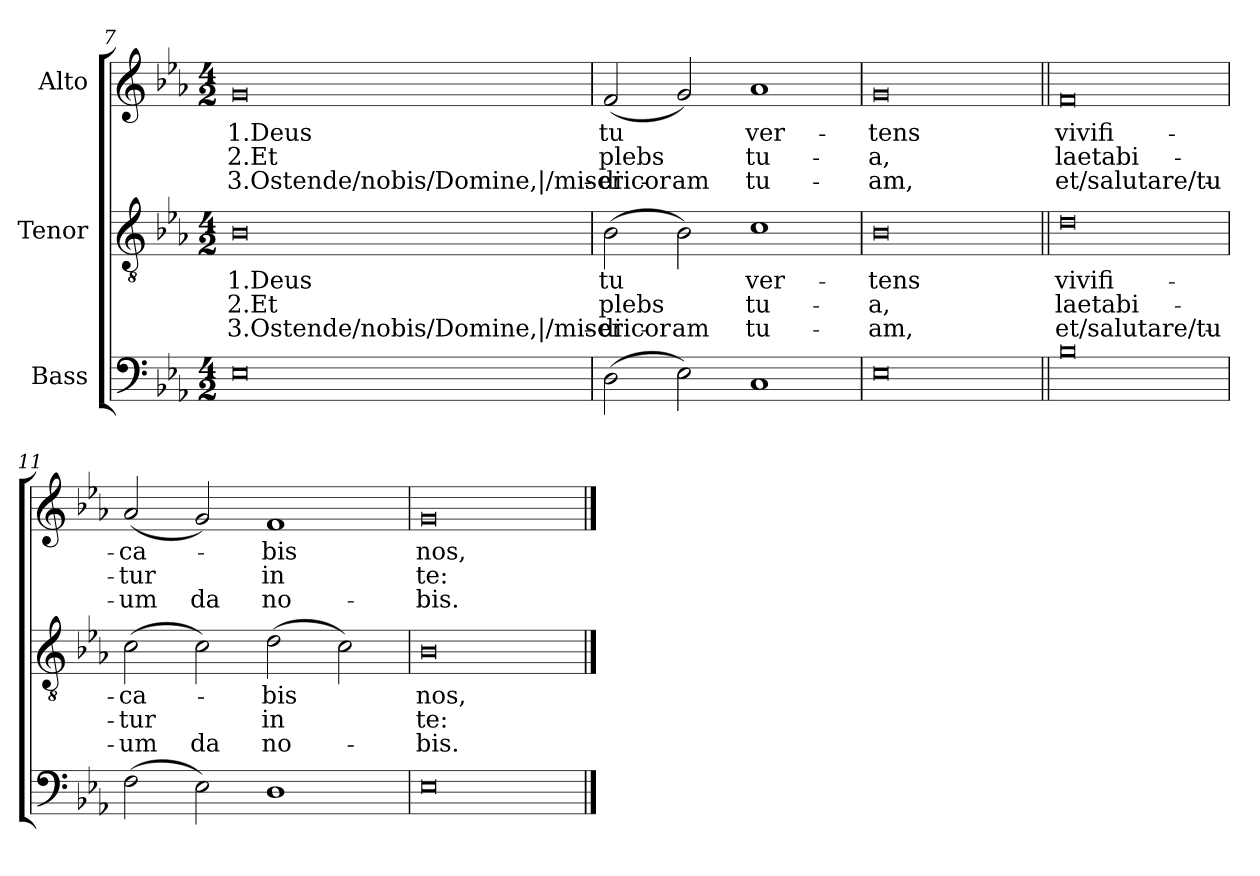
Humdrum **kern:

**kern	**kern	**text	**text	**text	**kern	**text	**text	**text
*part3	*part2	*part2	*part2	*part2	*part1	*part1	*part1	*part1
*staff3	*staff2	*staff2	*staff2	*staff2	*staff1	*staff1	*staff1	*staff1
*I"Bass	*I"Tenor	*	*	*	*I"Alto	*	*	*
!!LO:LB:g=z
*clefF4	*clefGv2	*	*	*	*clefG2	*	*	*
*k[b-e-a-]	*k[b-e-a-]	*	*	*	*k[b-e-a-]	*	*	*
*E-:	*E-:	*	*	*	*E-:	*	*	*
*M4/2	*M4/2	*	*	*	*M4/2	*	*	*
=7	=7	=7	=7	=7	=7	=7	=7	=7
!	!	!LO:LY:b	!LO:LY:b	!LO:LY:b	!	!LO:LY:b	!LO:LY:b	!LO:LY:b
0E-	0B-	1.Deus	2.Et	3.Ostende/nobis/Domine,|/misericor-	0g	1.Deus	2.Et	3.Ostende/nobis/Domine,|/misericor-
=8	=8	=8	=8	=8	=8	=8	=8	=8
!	!	!LO:LY:b	!LO:LY:b	!LO:LY:b	!	!LO:LY:b	!LO:LY:b	!LO:LY:b
(>2D\	(>2B-\	tu	plebs	-di-	(<2f/	tu	plebs	-di-
!	!	!	!	!LO:LY:b	!	!	!	!LO:LY:b
2E-\)	2B-\)	.	.	-am	2g/)	.	.	-am
!	!	!LO:LY:b	!LO:LY:b	!LO:LY:b	!	!LO:LY:b	!LO:LY:b	!LO:LY:b
1C	1c	-ver-	tu-	tu-	1a-	-ver-	tu-	tu-
=9	=9	=9	=9	=9	=9	=9	=9	=9
!	!	!LO:LY:b	!LO:LY:b	!LO:LY:b	!	!LO:LY:b	!LO:LY:b	!LO:LY:b
0E-	0B-	-tens	-a,	-am,	0g	-tens	-a,	-am,
=10||	=10||	=10||	=10||	=10||	=10||	=10||	=10||	=10||
!	!	!LO:LY:b	!LO:LY:b	!LO:LY:b	!	!LO:LY:b	!LO:LY:b	!LO:LY:b
0B-	0d	vivifi-	laetabi-	et/salutare/tu-	0f	vivifi-	laetabi-	et/salutare/tu-
=11	=11	=11	=11	=11	=11	=11	=11	=11
!	!	!LO:LY:b	!LO:LY:b	!LO:LY:b	!	!LO:LY:b	!LO:LY:b	!LO:LY:b
(>2F\	(>2c\	-ca-	-tur	-um	(<2a-/	-ca-	-tur	-um
!	!	!	!	!LO:LY:b	!	!	!	!LO:LY:b
2E-\)	2c\)	.	.	da	2g/)	.	.	da
!	!	!LO:LY:b	!LO:LY:b	!LO:LY:b	!	!LO:LY:b	!LO:LY:b	!LO:LY:b
1D	(>2d\	-bis	in	no-	1f	-bis	in	no-
.	2c\)	.	.	.	.	.	.	.
=12	=12	=12	=12	=12	=12	=12	=12	=12
!	!	!LO:LY:b	!LO:LY:b	!LO:LY:b	!	!LO:LY:b	!LO:LY:b	!LO:LY:b
0E-	0B-	nos,	te:	-bis.	0g	nos,	te:	-bis.
==	==	==	==	==	==	==	==	==
*-	*-	*-	*-	*-	*-	*-	*-	*-
